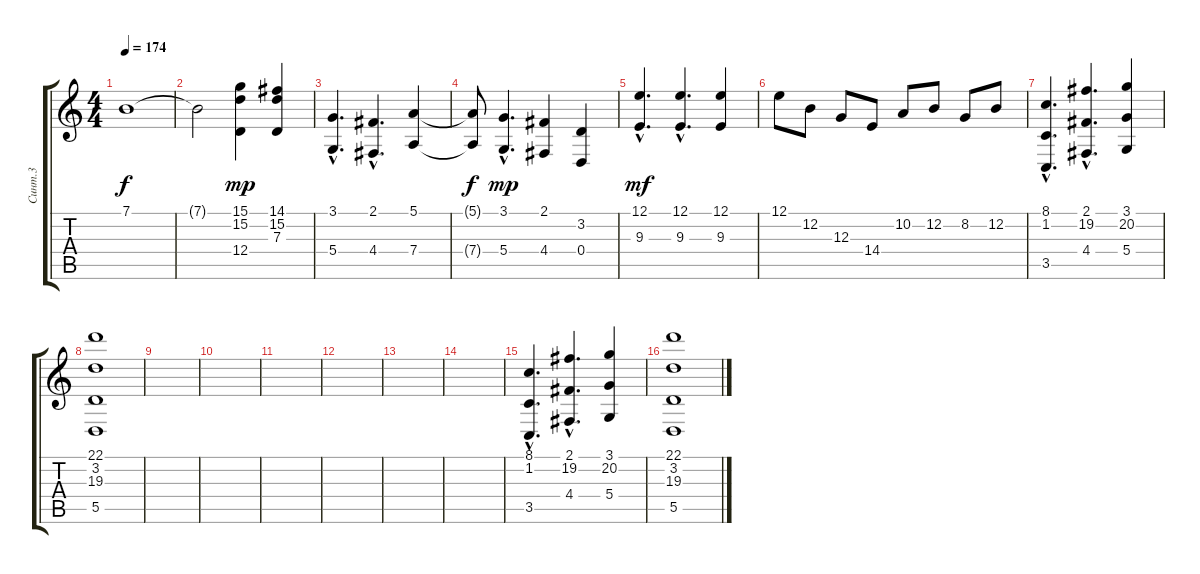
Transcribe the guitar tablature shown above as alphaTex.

\track ("Синт.3" "Синт.3") {instrument stringensemble1}
\staff {score tabs}
\tuning (E4 B3 G3 D3 A2 E2) {hide}
\ts (4 4)
\tempo 174
\clef g2
\ks c
7.1{t}.1{dy f} |
7.1{t}.2 (15.1 15.2 12.4).4{dy mp} (14.1 15.2 7.3).4 |
(3.1{hac} 5.4{hac}).4{d volume 11} (2.1{hac} 4.4{hac}).4{d} (5.1 7.4).4 |
(5.1{t} 7.4{t}).8{dy f} (3.1{hac} 5.4{hac}).4{d dy mp} (2.1 4.4).4 (3.2 0.4).4 |
(12.1{hac} 9.3{hac}).4{d dy mf} (12.1{hac} 9.3{hac}).4{d} (12.1 9.3).4 |
12.1.8{volume 9} 12.2.8 12.3.8 14.4.8 10.2.8 12.2.8 8.2.8 12.2.8 |
(8.1{hac} 1.2{hac} 3.5{hac}).4{d} (2.1{hac} 19.2{hac} 4.4{hac}).4{d} (3.1 20.2 5.4).4 |
(22.1 3.2 19.3 5.5).1 |
|
|
|
|
|
|
(8.1{hac} 1.2{hac} 3.5{hac}).4{d} (2.1{hac} 19.2{hac} 4.4{hac}).4{d} (3.1 20.2 5.4).4 |
(22.1 3.2 19.3 5.5).1
